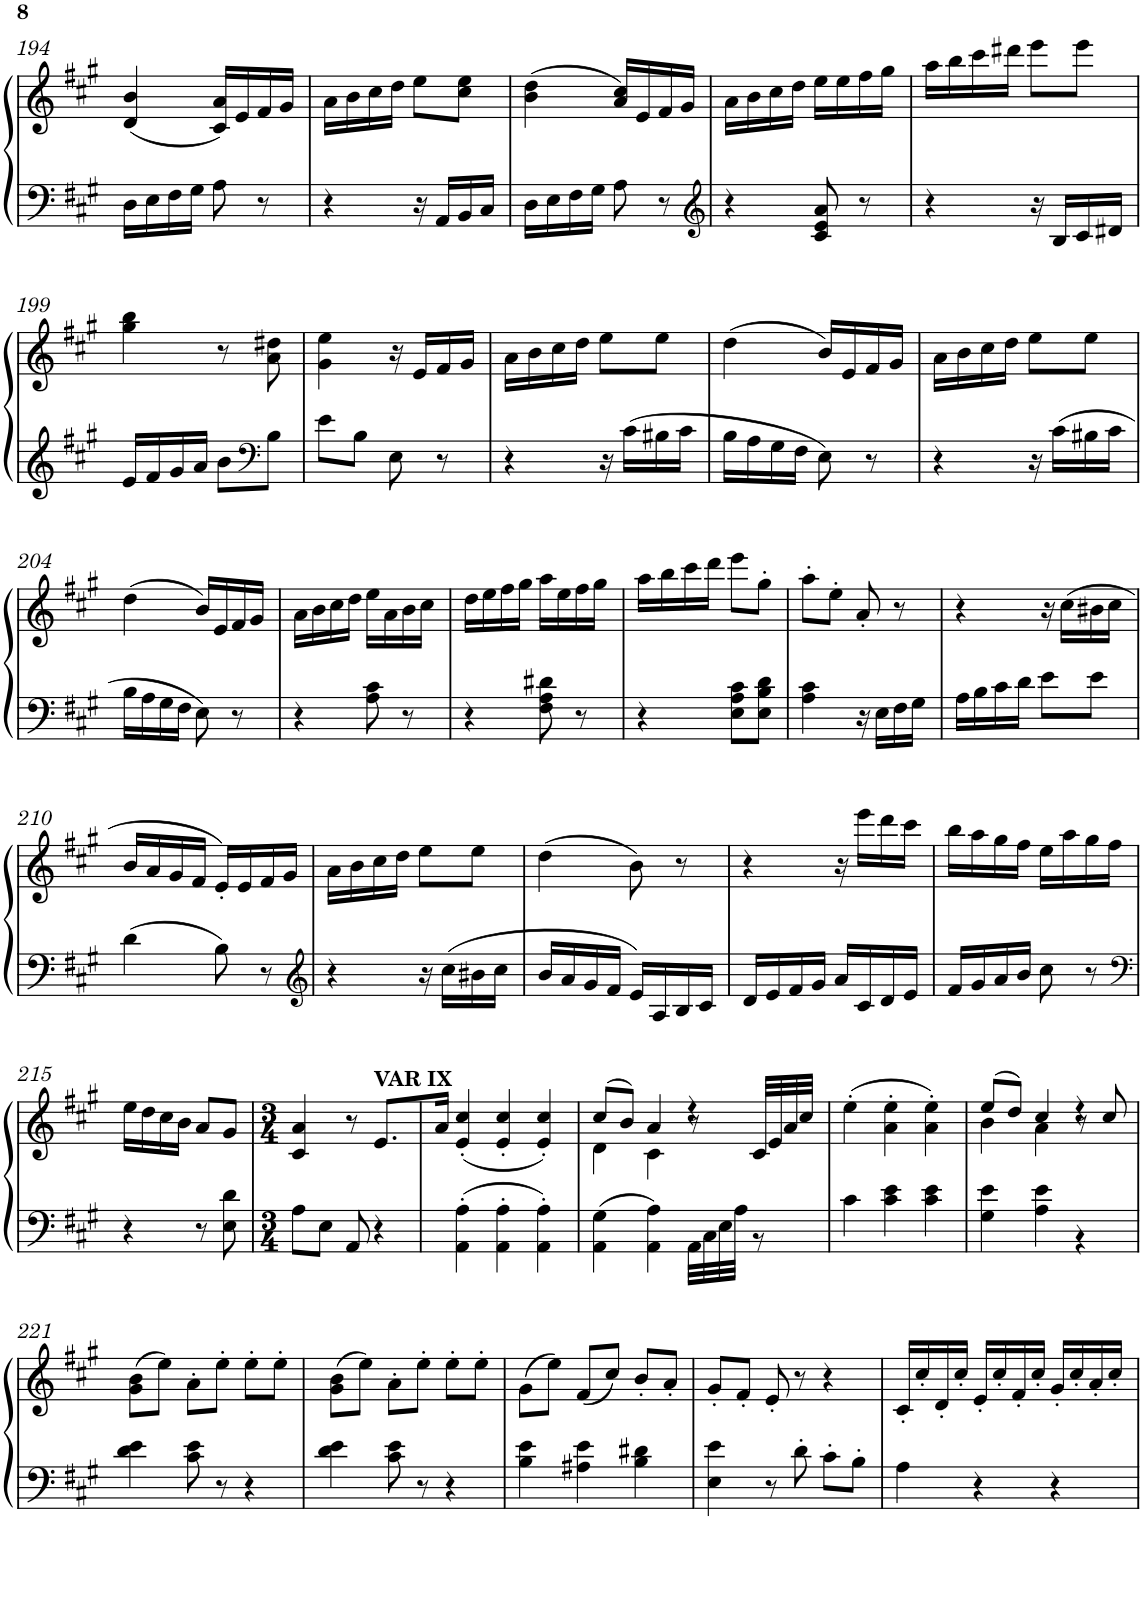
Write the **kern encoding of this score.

**kern	**kern
*part1	*part1
*staff2	*staff1
*I"Piano	*
*I'Pno.	*
!!LO:PB:g=z
*clefF4	*clefG2
*k[f#c#g#]	*k[f#c#g#]
*M2/4	*M2/4
=194	=194
16D\LL	(<4d/ 4b/
16E\	.
16F#\	.
16G#\JJ	.
8A\	16c#/ 16a/LL)
.	16e/
8r	16f#/
.	16g#/JJ
=195	=195
4r	16a\LL
.	16b\
.	16cc#\
.	16dd\JJ
16r	8ee\L
16AA/LL	.
16BB/	8cc#\ 8ee\J
16C#/JJ	.
=196	=196
16D\LL	(>4b\ 4dd\
16E\	.
16F#\	.
16G#\JJ	.
8A\	16a/ 16cc#/LL)
.	16e/
8r	16f#/
.	16g#/JJ
=197	=197
*clefG2	*
4r	16a\LL
.	16b\
.	16cc#\
.	16dd\JJ
8c#/ 8e/ 8a/	16ee\LL
.	16ee\
8r	16ff#\
.	16gg#\JJ
=198	=198
4r	16aa\LL
.	16bb\
.	16ccc#\
.	16ddd#X\JJ
16r	8eee\L
16B/LL	.
16c#/	8eee\J
16d#X/JJ	.
!!LO:LB:g=z
=199	=199
16e/LL	4gg#\ 4bb\
16f#/	.
16g#/	.
16a/JJ	.
8b\L	8r
*clefF4	*
8B\J	8a\ 8dd#X\
=200	=200
8e\L	4g#\ 4ee\
8B\J	.
8E\	16r
.	16e/LL
8r	16f#/
.	16g#/JJ
=201	=201
4r	16a\LL
.	16b\
.	16cc#\
.	16dd\JJ
16r	8ee\L
16c#\LL	.
16B#X\	8ee\J
16c#\JJ	.
=202	=202
16B\LL	(>4dd\
16A\	.
16G#\	.
16F#\JJ	.
8E\	16b/LL)
.	16e/
8r	16f#/
.	16g#/JJ
=203	=203
4r	16a\LL
.	16b\
.	16cc#\
.	16dd\JJ
16r	8ee\L
16c#\LL	.
16B#X\	8ee\J
16c#\JJ	.
!!LO:LB:g=z
=204	=204
16B\LL	(>4dd\
16A\	.
16G#\	.
16F#\JJ	.
8E\	16b/LL)
.	16e/
8r	16f#/
.	16g#/JJ
=205	=205
4r	16a\LL
.	16b\
.	16cc#\
.	16dd\JJ
8A\ 8c#\	16ee\LL
.	16a\
8r	16b\
.	16cc#\JJ
=206	=206
4r	16dd\LL
.	16ee\
.	16ff#\
.	16gg#\JJ
8F#\ 8A\ 8d#X\	16aa\LL
.	16ee\
8r	16ff#\
.	16gg#\JJ
=207	=207
4r	16aa\LL
.	16bb\
.	16ccc#\
.	16ddd\JJ
8E\ 8A\ 8c#\L	8eee\L
8E\ 8B\ 8d\J	8gg#'\J
=208	=208
4A\ 4c#\	8aa'\L
.	8ee'\J
16r	8a'/
16E\LL	.
16F#\	8r
16G#\JJ	.
=209	=209
16A\LL	4r
16B\	.
16c#\	.
16d\JJ	.
8e\L	16r
.	(>16cc#\LL
8e\J	16b#X\
.	16cc#\JJ
!!LO:LB:g=z
=210	=210
4d\	16b/LL
.	16a/
.	16g#/
.	16f#/JJ
8B\	16e'/LL)
.	16e/
8r	16f#/
.	16g#/JJ
=211	=211
*clefG2	*
4r	16a\LL
.	16b\
.	16cc#\
.	16dd\JJ
16r	8ee\L
16cc#\LL	.
16b#X\	8ee\J
16cc#\JJ	.
=212	=212
16b/LL	(>4dd\
16a/	.
16g#/	.
16f#/JJ	.
16e/LL	8b\)
16A/	.
16B/	8r
16c#/JJ	.
=213	=213
16d/LL	4r
16e/	.
16f#/	.
16g#/JJ	.
16a/LL	16r
16c#/	16eee\LL
16d/	16ddd\
16e/JJ	16ccc#\JJ
=214	=214
16f#/LL	16bb\LL
16g#/	16aa\
16a/	16gg#\
16b/JJ	16ff#\JJ
8cc#\	16ee\LL
.	16aa\
8r	16gg#\
.	16ff#\JJ
!!LO:LB:g=z
=215	=215
*clefF4	*
4r	16ee\LL
.	16dd\
.	16cc#\
.	16b\JJ
8r	8a/L
8E\ 8d\	8g#/J
=216	=216
*M3/4	*M3/4
8A\L	4c#/ 4a/
8E\J	.
8AA/	8r
!	!LO:TX:a:B:t=VAR IX
4r	8.e/L
.	16a/Jk
=217	=217
4AA\' 4A\'	(<4e/' 4cc#/'
4AA\' 4A\'	4e/' 4cc#/'
4AA\' 4A\'	4e/' 4cc#/')
=218	=218
*^	*^
2ryy	4AA\ 4G#\	(>8cc#/L	4d\
.	.	8b/J)	.
.	4AA\ 4A\	4a/	4c#\
4r	32AA\LLL	8r	4ryy
.	32C#\	.	.
.	32E\	.	.
.	32A\JJJ	.	.
.	8r	32c#/LLL	.
.	.	32e/	.
.	.	32a/	.
.	.	32cc#/JJJ	.
*v	*v	*	*
*	*v	*v
=219	=219
4c#\	(>4ee'\
4c#\ 4e\	4a\' 4ee\'
4c#\ 4e\	4a\' 4ee\')
=220	=220
*^	*^
2ryy	4G#\ 4e\	(>8ee/L	4b\
.	.	8dd/J)	.
.	4A\ 4e\	4cc#/	4a\
4r	4r	8r	4ryy
.	.	8cc#/	.
*v	*v	*	*
*	*v	*v
!!LO:LB:g=z
=221	=221
4d\ 4e\	(>8g#\ 8b\L
.	8ee\J)
8c#\ 8e\	8a'\L
8r	8ee'\J
4r	8ee'\L
.	8ee'\J
=222	=222
4d\ 4e\	(>8g#\ 8b\L
.	8ee\J)
8c#\ 8e\	8a'\L
8r	8ee'\J
4r	8ee'\L
.	8ee'\J
=223	=223
4B\ 4e\	(>8g#\L
.	8ee\J)
4A#X\ 4e\	(<8f#/L
.	8cc#/J)
4B\ 4d#X\	8b'/L
.	8a'/J
=224	=224
4E\ 4e\	8g#'/L
.	8f#'/J
8r	8e'/
8d'\	8r
8c#'\L	4r
8B'\J	.
=225	=225
4A\	16c#'/LL
.	16cc#'/
.	16d'/
.	16cc#'/JJ
4r	16e'/LL
.	16cc#'/
.	16f#'/
.	16cc#'/JJ
4r	16g#'/LL
.	16cc#'/
.	16a'/
.	16cc#'/JJ
=	=
*-	*-
